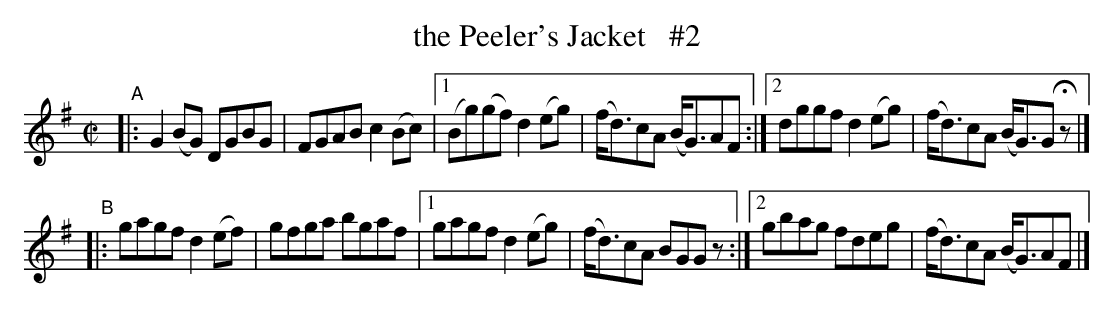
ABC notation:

X:1
T: the Peeler's Jacket   #2
M: C|
L: 1/8
K: G
"^A"\
|: G2(BG) DGBG | FGAB c2(Bc) |\
[1 (Bg)(gf) d2(eg) | (f<d)cA (B<G)AF :|\
[2 dggf d2(eg) | (f<d)cA (B<G)G Hz |]
"^B"\
|: gagf d2(ef) | gfga bgaf |\
[1 gagf d2(eg) | (f<d)cA BGG z :|\
[2 gbag fdeg | (f<d)cA (B<G)AF |]
